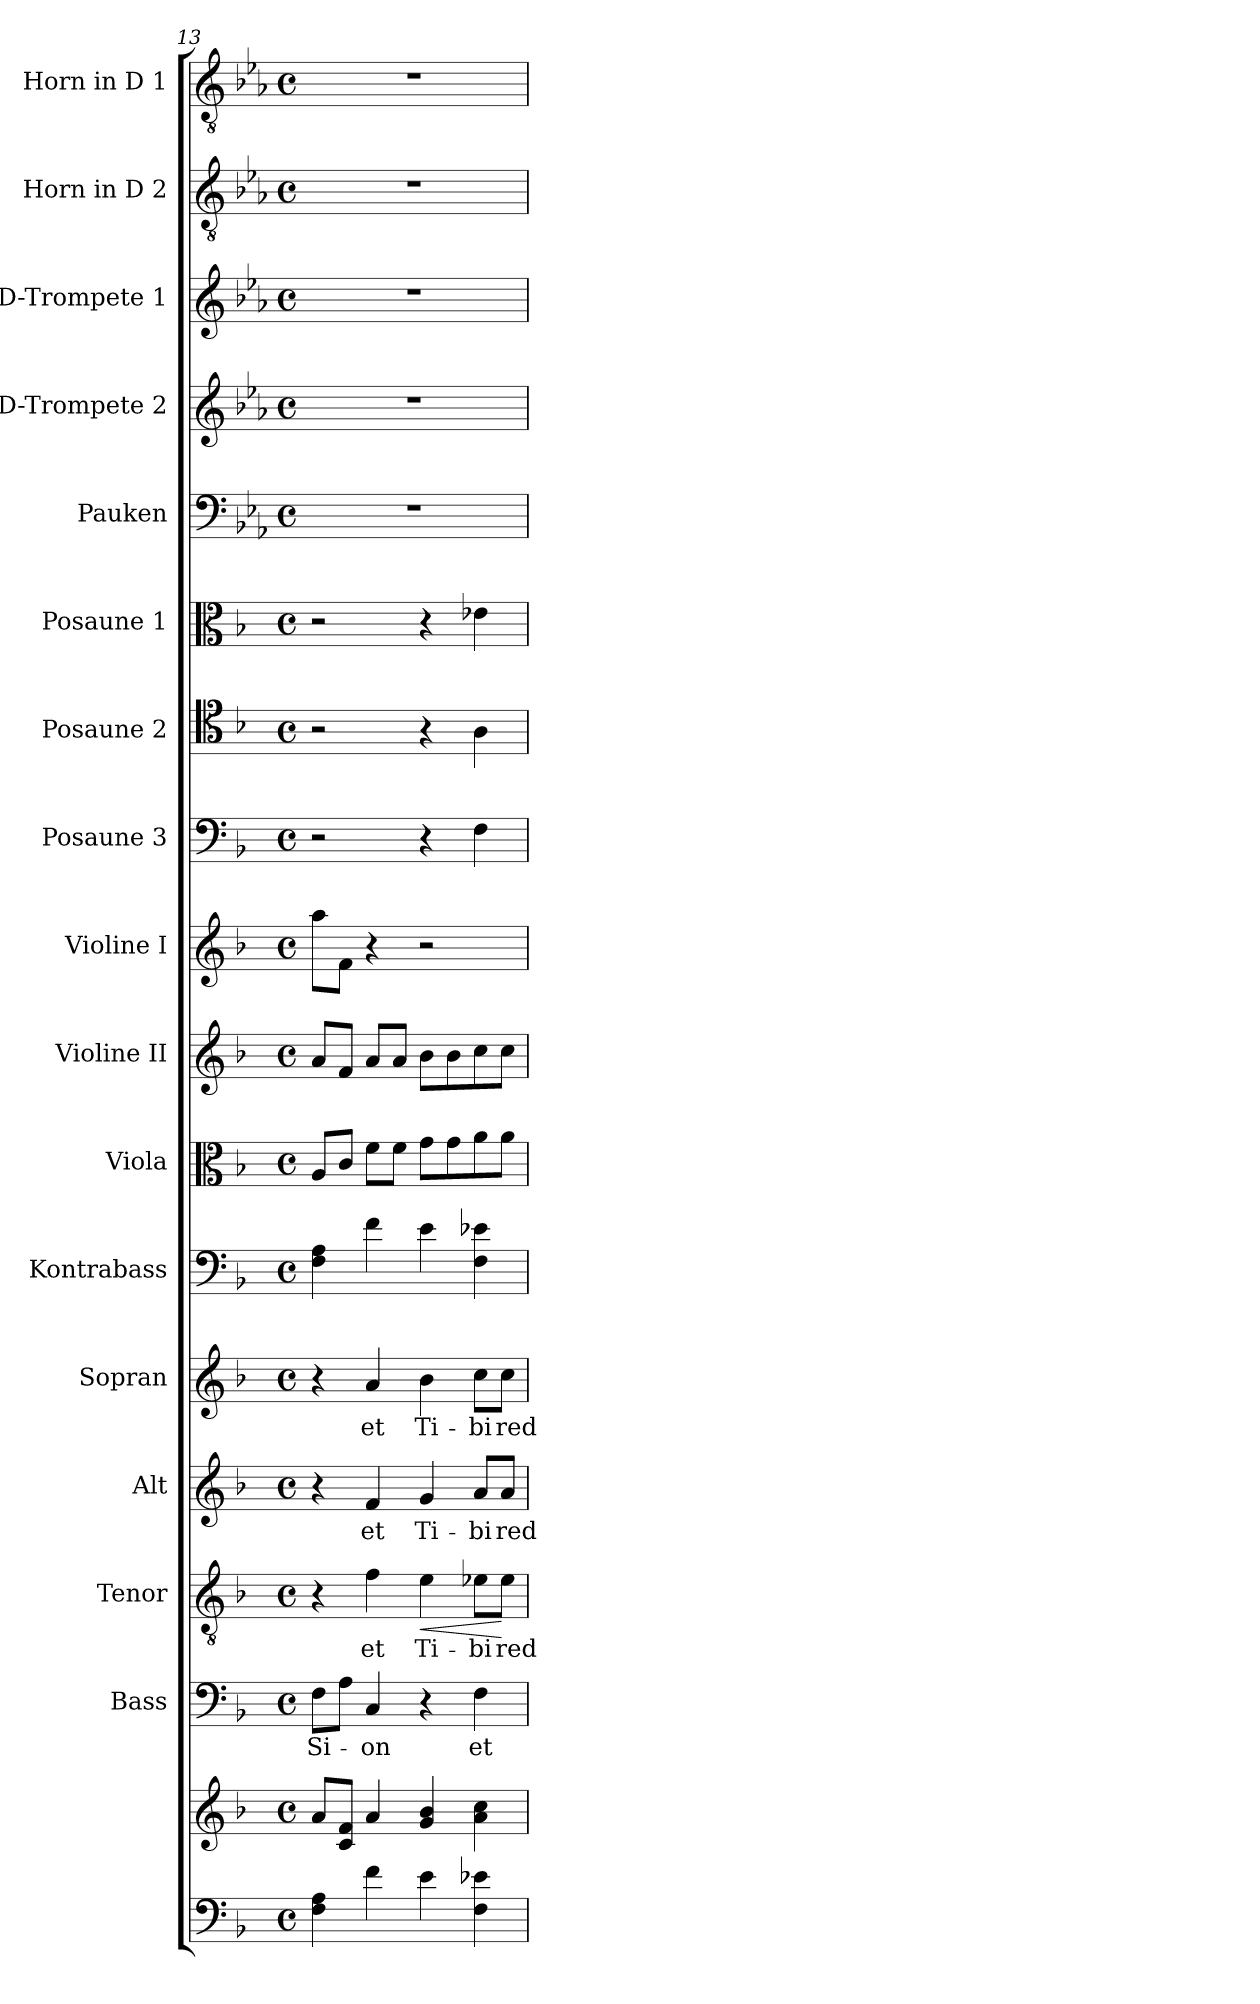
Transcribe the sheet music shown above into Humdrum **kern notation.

**kern	**kern	**kern	**text	**kern	**text	**dynam	**kern	**text	**kern	**text	**kern	**kern	**kern	**kern	**kern	**kern	**kern	**kern	**kern	**kern	**kern	**kern
*part17	*part17	*part16	*part16	*part15	*part15	*part15	*part14	*part14	*part13	*part13	*part12	*part11	*part10	*part9	*part8	*part7	*part6	*part5	*part4	*part3	*part2	*part1
*staff18	*staff17	*staff16	*staff16	*staff15	*staff15	*staff15	*staff14	*staff14	*staff13	*staff13	*staff12	*staff11	*staff10	*staff9	*staff8	*staff7	*staff6	*staff5	*staff4	*staff3	*staff2	*staff1
*	*	*I"Bass	*	*I"Tenor	*	*	*I"Alt	*	*I"Sopran	*	*I"Kontrabass	*I"Viola	*I"Violine II	*I"Violine I	*I"Posaune 3	*I"Posaune 2	*I"Posaune 1	*I"Pauken	*I"D-Trompete 2	*I"D-Trompete 1	*I"Horn in D 2	*I"Horn in D 1
*	*	*I'B.	*	*I'T.	*	*	*I'A.	*	*I'S.	*	*I'Kb.	*I'Vla.	*I'Vl. II	*I'Vl. I	*I'Pos. 3	*I'Pos. 2	*I'Pos. 1	*I'Pk.	*I'D Trp. 2	*I'D Trp. 1	*I'Hrn. 2	*I'Hrn. 1
*clefF4	*clefG2	*clefF4	*	*clefGv2	*	*	*clefG2	*	*clefG2	*	*clefF4	*clefC3	*clefG2	*clefG2	*clefF4	*clefC4	*clefC3	*clefF4	*clefG2	*clefG2	*clefGv2	*clefGv2
*	*	*	*	*	*	*	*	*	*	*	*ITrd7c12	*	*	*	*	*	*	*ITrd-1c-2	*ITrd-1c-2	*ITrd-1c-2	*ITrd-1c-2	*ITrd-1c-2
*k[b-]	*k[b-]	*k[b-]	*	*k[b-]	*	*	*k[b-]	*	*k[b-]	*	*k[b-]	*k[b-]	*k[b-]	*k[b-]	*k[b-]	*k[b-]	*k[b-]	*k[b-]	*k[b-]	*k[b-]	*k[b-]	*k[b-]
*F:	*F:	*F:	*	*F:	*	*	*F:	*	*F:	*	*F:	*F:	*F:	*F:	*F:	*F:	*F:	*F:	*F:	*F:	*F:	*F:
*M4/4	*M4/4	*M4/4	*	*M4/4	*	*	*M4/4	*	*M4/4	*	*M4/4	*M4/4	*M4/4	*M4/4	*M4/4	*M4/4	*M4/4	*M4/4	*M4/4	*M4/4	*M4/4	*M4/4
*met(c)	*met(c)	*met(c)	*	*met(c)	*	*	*met(c)	*	*met(c)	*	*met(c)	*met(c)	*met(c)	*met(c)	*met(c)	*met(c)	*met(c)	*met(c)	*met(c)	*met(c)	*met(c)	*met(c)
=13	=13	=13	=13	=13	=13	=13	=13	=13	=13	=13	=13	=13	=13	=13	=13	=13	=13	=13	=13	=13	=13	=13
!	!	!	!LO:LY:b	!	!	!	!	!	!	!	!	!	!	!	!	!	!	!	!	!	!	!
4F\ 4A\	8a/L	8F\L	Si-	4r	.	.	4r	.	4r	.	4FF\ 4AA\	8A/L	8a/L	8aa\L	2r	2r	2r	1r	1r	1r	1r	1r
.	8c/ 8f/J	8A\J	.	.	.	.	.	.	.	.	.	8c/J	8f/J	8f\J	.	.	.	.	.	.	.	.
!	!	!	!LO:LY:b	!	!LO:LY:b	!	!	!LO:LY:b	!	!LO:LY:b	!	!	!	!	!	!	!	!	!	!	!	!
4f\	4a/	4C/	-on	4f\	et	.	4f/	et	4a/	et	4F\	8f\L	8a/L	4r	.	.	.	.	.	.	.	.
.	.	.	.	.	.	.	.	.	.	.	.	8f\J	8a/J	.	.	.	.	.	.	.	.	.
!	!	!	!	!	!LO:LY:b	!LO:HP:b	!	!LO:LY:b	!	!LO:LY:b	!	!	!	!	!	!	!	!	!	!	!	!
4e\	4g/ 4b-/	4r	.	4e\	Ti-	<	4g/	Ti-	4b-\	Ti-	4E\	8g\L	8b-\L	2r	4r	4r	4r	.	.	.	.	.
.	.	.	.	.	.	.	.	.	.	.	.	8g\	8b-\	.	.	.	.	.	.	.	.	.
!	!	!	!LO:LY:b	!	!LO:LY:b	!	!	!LO:LY:b	!	!LO:LY:b	!	!	!	!	!	!	!	!	!	!	!	!
4F\ 4e-X\	4a\ 4cc\	4F\	et	8e-X\L	-bi	.	8a/L	-bi	8cc\L	-bi	4FF\ 4E-X\	8a\	8cc\	.	4F\	4A\	4e-X\	.	.	.	.	.
!	!	!	!	!	!LO:LY:b	!	!	!LO:LY:b	!	!LO:LY:b	!	!	!	!	!	!	!	!	!	!	!	!
.	.	.	.	8e-\J	red-	[	8a/J	red-	8cc\J	red-	.	8a\J	8cc\J	.	.	.	.	.	.	.	.	.
=	=	=	=	=	=	=	=	=	=	=	=	=	=	=	=	=	=	=	=	=	=	=
*-	*-	*-	*-	*-	*-	*-	*-	*-	*-	*-	*-	*-	*-	*-	*-	*-	*-	*-	*-	*-	*-	*-
